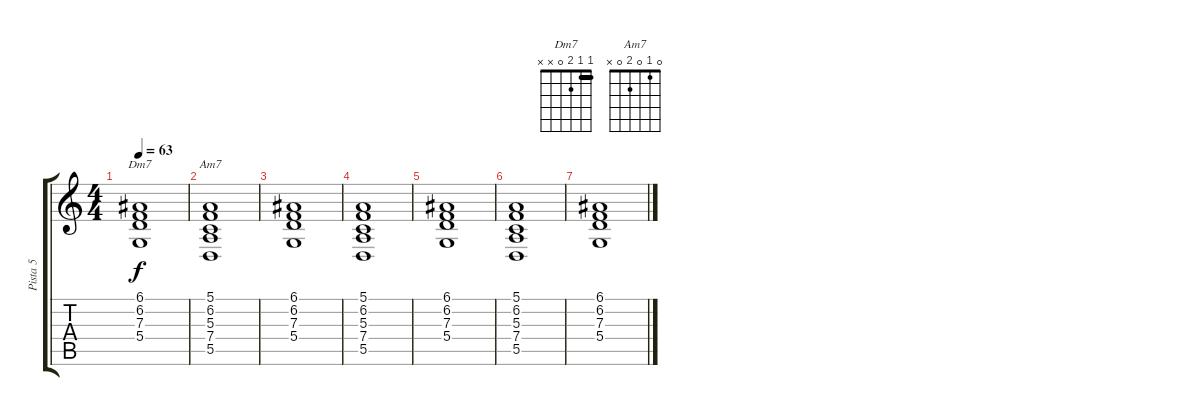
\track ("Pista 5" "Pista 5") {instrument synthstrings2}
\staff {score tabs}
\tuning (E4 B3 G3 D3 A2 E2) {hide}
\chord ("Dm7" 1 1 2 0 x x) {barre 1}
\chord ("Am7" 0 1 0 2 0 x)
\ts (4 4)
\tempo 63
\clef g2
\ks c
(6.1 6.2 7.3 5.4).1{ch "Dm7" dy f} |
(5.1 6.2 5.3 7.4 5.5).1{ch "Am7"} |
(6.1 6.2 7.3 5.4).1 |
(5.1 6.2 5.3 7.4 5.5).1 |
(6.1 6.2 7.3 5.4).1 |
(5.1 6.2 5.3 7.4 5.5).1 |
(6.1 6.2 7.3 5.4).1
